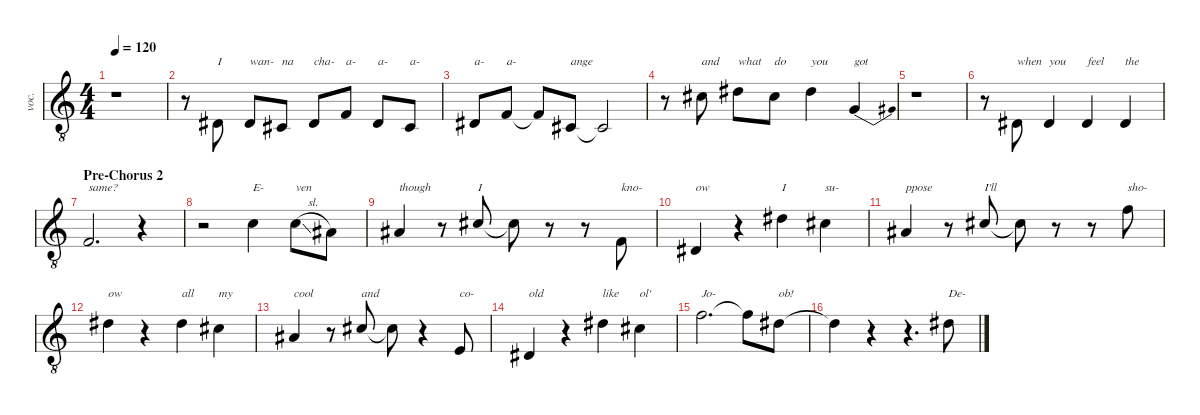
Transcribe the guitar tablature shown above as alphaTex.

\defaultSystemsLayout 4
\hideDynamics
\bracketExtendMode nobrackets
\otherSystemsTrackNameOrientation horizontal
\track ("Billy Corgan" "voc.") {mute instrument lead6voice}
\staff {score}
\tuning (E4 B3 G3 D3 A2 E2)
\ts (4 4)
\tempo 120
\clef g2
\ottava 8vb
\ks c
r.1{dy mf beam Down} |
r.8{beam Down} 6.5{acc #}.8{txt "I" beam Up} 6.5{acc #}.8{txt "wan-" beam Up} 4.5{acc #}.8{txt "na" beam Up} 6.5{acc #}.8{txt "cha-" beam Up} 8.5.8{txt "a-" beam Up} 6.5{acc #}.8{txt "a-" beam Up} 4.5{acc #}.8{txt "a-" beam Up} |
6.5{acc #}.8{txt "a-" beam Up} 8.5.8{txt "a-" beam Up} 8.5{t}.8{beam Up} 4.5{acc #}.8{txt "ange" beam Up} 4.5{t acc #}.2{beam Up} |
r.8{beam Down} 2.2{acc #}.8{txt "and" beam Down} 4.2{acc #}.8{txt "what" beam Down} 2.2{acc #}.8{txt "do" beam Down} 4.2{acc #}.4{txt "you" beam Down} 5.4{be (bend 0 0 10.2 2)}.4{txt "got" beam Up} |
r.1{beam Down} |
r.8{beam Down} 1.4{acc #}.8{txt "when" beam Up} 1.4{acc #}.4{txt "you" beam Up} 1.4{acc #}.4{txt "feel" beam Up} 1.4{acc #}.4{txt "the" beam Up} |
\section ("" "Pre-Chorus 2")
3.4.2{d txt "same?" beam Up} r.4{beam Up} |
r.2{beam Down} 5.3.4{txt "E-" beam Down} 5.3{sl}.8{txt "ven" beam Down} 3.3{acc #}.8{beam Down} |
3.3{acc #}.4{txt "though" beam Up} r.8{beam Up} 2.2{acc #}.8{txt "I" beam Down} 2.2{t acc #}.8{beam Down} r.8{beam Down} r.8{beam Down} 3.4.8{txt "kno-" beam Up} |
1.4{acc #}.4{txt "ow" beam Up} r.4{beam Up} 4.2{acc #}.4{txt "I" beam Down} 2.2{acc #}.4{txt "su-" beam Down} |
3.3{acc #}.4{txt "ppose" beam Up} r.8{beam Up} 2.2{acc #}.8{txt "I'll" beam Down} 2.2{t acc #}.8{beam Down} r.8{beam Down} r.8{beam Down} 6.2.8{txt "sho-" beam Down} |
4.2{acc #}.4{txt "ow" beam Down} r.4{beam Down} 4.2{acc #}.4{txt "all" beam Down} 2.2{acc #}.4{txt "my" beam Down} |
3.3{acc #}.4{txt "cool" beam Up} r.8{beam Up} 2.2{acc #}.8{txt "and" beam Down} 2.2{t acc #}.8{beam Down} r.4{beam Down} 2.4.8{txt "co-" beam Up} |
1.4{acc #}.4{txt "old" beam Up} r.4{beam Up} 4.2{acc #}.4{txt "like" beam Down} 6.3{acc #}.4{txt "ol'" beam Down} |
6.2.2{d txt "Jo-" beam Down} 6.2{t}.8{beam Down} 4.2{acc #}.8{txt "ob!" beam Down} |
4.2{t acc #}.4{beam Down} r.4{beam Down} r.4{d beam Down} 4.2{acc #}.8{txt "De-" beam Down}
